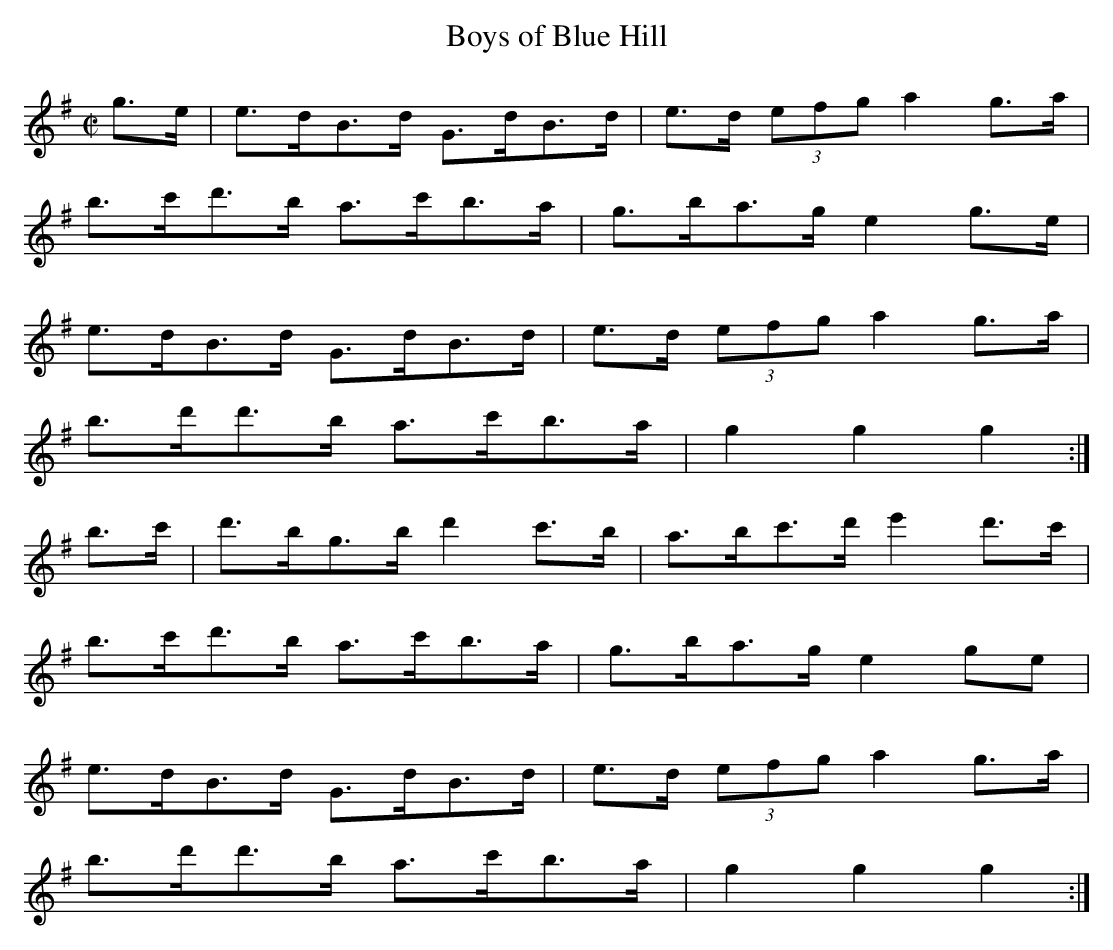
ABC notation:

X:1
T:Boys of Blue Hill
M:C|
K:G
g>e|e>dB>d G>dB>d|e>d (3efg a2g>a|
b>c'd'>b a>c'b>a|g>ba>g e2g>e|
e>dB>d G>dB>d|e>d (3efg a2g>a|
b>d'd'>b a>c'b>a|g2g2 g2:|
b>c'|d'>bg>b d'2c'>b|a>bc'>d' e'2d'>c'|
b>c'd'>b a>c'b>a|g>ba>g e2 ge|
e>dB>d G>dB>d|e>d (3efg a2g>a|
b>d'd'>b a>c'b>a|g2g2 g2:|
